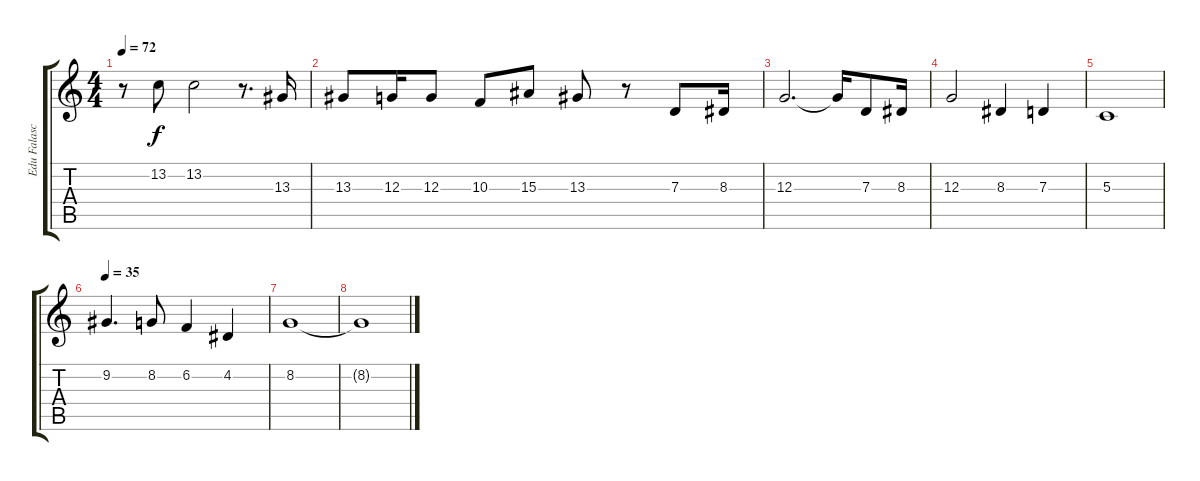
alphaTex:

\track ("Edu Falaschi" "Edu Falasc") {instrument sopranosax}
\staff {score tabs}
\tuning (E4 B3 G3 D3 A2 E2) {hide}
\ts (4 4)
\tempo 72
\clef g2
\ks c
r.8{dy f} 13.2.8 13.2.2 r.8{d} 13.3.16 |
13.3.8 12.3.16 12.3.8 10.3.8 15.3.8 13.3.8 r.8 7.3.8 8.3.16 |
12.3.2{d} 12.3{t}.16 7.3.8 8.3.16 |
12.3.2 8.3.4 7.3.4 |
5.3.1 |
\tempo 35
9.2.4{d} 8.2.8 6.2.4 4.2.4 |
8.2.1{volume 0} |
8.2{t}.1
